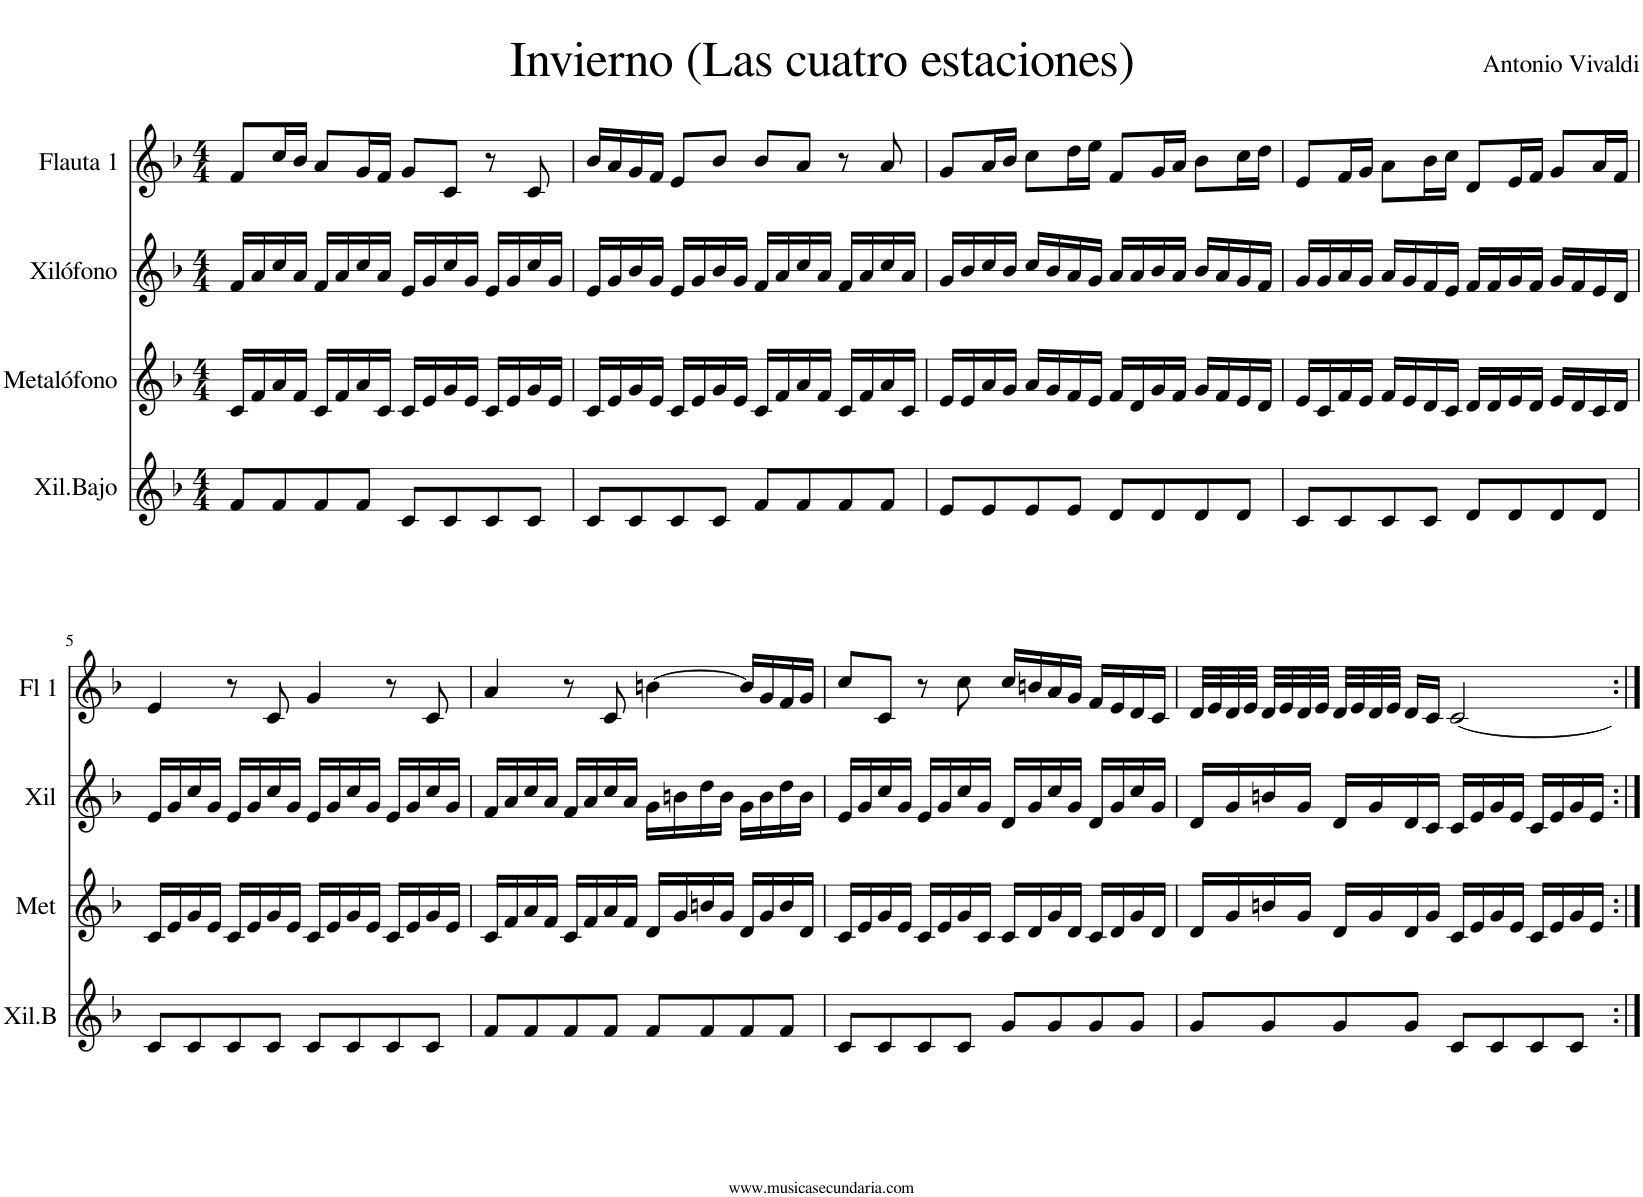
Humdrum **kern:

**kern	**kern	**kern	**kern
*part4	*part3	*part2	*part1
*staff4	*staff3	*staff2	*staff1
*I"Xil.Bajo	*I"Metalófono	*I"Xilófono	*I"Flauta 1
*I'Xil.B	*I'Met	*I'Xil	*I'Fl 1
*clefG2	*clefG2	*clefG2	*clefG2
*k[b-]	*k[b-]	*k[b-]	*k[b-]
*M4/4	*M4/4	*M4/4	*M4/4
=1	=1	=1	=1
8f/L	16c/LL	16f/LL	8f/L
.	16f/	16a/	.
8f/	16a/	16cc/	16cc/L
.	16f/JJ	16a/JJ	16b-/JJ
8f/	16c/LL	16f/LL	8a/L
.	16f/	16a/	.
8f/J	16a/	16cc/	16g/L
.	16c/JJ	16a/JJ	16f/JJ
8c/L	16c/LL	16e/LL	8g/L
.	16e/	16g/	.
8c/	16g/	16cc/	8c/J
.	16e/JJ	16g/JJ	.
8c/	16c/LL	16e/LL	8r
.	16e/	16g/	.
8c/J	16g/	16cc/	8c/
.	16e/JJ	16g/JJ	.
=2	=2	=2	=2
8c/L	16c/LL	16e/LL	16b-/LL
.	16e/	16g/	16a/
8c/	16g/	16b-/	16g/
.	16e/JJ	16g/JJ	16f/JJ
8c/	16c/LL	16e/LL	8e/L
.	16e/	16g/	.
8c/J	16g/	16b-/	8b-/J
.	16e/JJ	16g/JJ	.
8f/L	16c/LL	16f/LL	8b-/L
.	16f/	16a/	.
8f/	16a/	16cc/	8a/J
.	16f/JJ	16a/JJ	.
8f/	16c/LL	16f/LL	8r
.	16f/	16a/	.
8f/J	16a/	16cc/	8a/
.	16c/JJ	16a/JJ	.
=3	=3	=3	=3
8e/L	16e/LL	16g/LL	8g/L
.	16e/	16b-/	.
8e/	16a/	16cc/	16a/L
.	16g/JJ	16b-/JJ	16b-/JJ
8e/	16a/LL	16cc/LL	8cc\L
.	16g/	16b-/	.
8e/J	16f/	16a/	16dd\L
.	16e/JJ	16g/JJ	16ee\JJ
8d/L	16f/LL	16a/LL	8f/L
.	16d/	16a/	.
8d/	16g/	16b-/	16g/L
.	16f/JJ	16a/JJ	16a/JJ
8d/	16g/LL	16b-/LL	8b-\L
.	16f/	16a/	.
8d/J	16e/	16g/	16cc\L
.	16d/JJ	16f/JJ	16dd\JJ
=4	=4	=4	=4
8c/L	16e/LL	16g/LL	8e/L
.	16c/	16g/	.
8c/	16f/	16a/	16f/L
.	16e/JJ	16g/JJ	16g/JJ
8c/	16f/LL	16a/LL	8a\L
.	16e/	16g/	.
8c/J	16d/	16f/	16b-\L
.	16c/JJ	16e/JJ	16cc\JJ
8d/L	16d/LL	16f/LL	8d/L
.	16d/	16f/	.
8d/	16e/	16g/	16e/L
.	16d/JJ	16f/JJ	16f/JJ
8d/	16e/LL	16g/LL	8g/L
.	16d/	16f/	.
8d/J	16c/	16e/	16a/L
.	16d/JJ	16d/JJ	16f/JJ
!!LO:LB:g=z
=5	=5	=5	=5
8c/L	16c/LL	16e/LL	4e/
.	16e/	16g/	.
8c/	16g/	16cc/	.
.	16e/JJ	16g/JJ	.
8c/	16c/LL	16e/LL	8r
.	16e/	16g/	.
8c/J	16g/	16cc/	8c/
.	16e/JJ	16g/JJ	.
8c/L	16c/LL	16e/LL	4g/
.	16e/	16g/	.
8c/	16g/	16cc/	.
.	16e/JJ	16g/JJ	.
8c/	16c/LL	16e/LL	8r
.	16e/	16g/	.
8c/J	16g/	16cc/	8c/
.	16e/JJ	16g/JJ	.
=6	=6	=6	=6
8f/L	16c/LL	16f/LL	4a/
.	16f/	16a/	.
8f/	16a/	16cc/	.
.	16f/JJ	16a/JJ	.
8f/	16c/LL	16f/LL	8r
.	16f/	16a/	.
8f/J	16a/	16cc/	8c/
.	16f/JJ	16a/JJ	.
8f/L	16d/LL	16g\LL	[4bn\
.	16g/	16bn\	.
8f/	16bn/	16dd\	.
.	16g/JJ	16b\JJ	.
8f/	16d/LL	16g\LL	16b/LL]
.	16g/	16b\	16g/
8f/J	16b/	16dd\	16f/
.	16d/JJ	16b\JJ	16g/JJ
=7	=7	=7	=7
8c/L	16c/LL	16e/LL	8cc/L
.	16e/	16g/	.
8c/	16g/	16cc/	8c/J
.	16e/JJ	16g/JJ	.
8c/	16c/LL	16e/LL	8r
.	16e/	16g/	.
8c/J	16g/	16cc/	8cc\
.	16c/JJ	16g/JJ	.
8g/L	16c/LL	16d/LL	16cc/LL
.	16d/	16g/	16bn/
8g/	16g/	16cc/	16a/
.	16d/JJ	16g/JJ	16g/JJ
8g/	16c/LL	16d/LL	16f/LL
.	16d/	16g/	16e/
8g/J	16g/	16cc/	16d/
.	16d/JJ	16g/JJ	16c/JJ
=8	=8	=8	=8
8g/L	16d/LL	16d/LL	32d/LLL
.	.	.	32e/
.	16g/	16g/	32d/
.	.	.	32e/JJJ
8g/	16bn/	16bn/	32d/LLL
.	.	.	32e/
.	16g/JJ	16g/JJ	32d/
.	.	.	32e/JJJ
8g/	16d/LL	16d/LL	32d/LLL
.	.	.	32e/
.	16g/	16g/	32d/
.	.	.	32e/JJJ
8g/J	16d/	16d/	16d/LL
.	16g/JJ	16c/JJ	16c/JJ
8c/L	16c/LL	16c/LL	[2c/
.	16e/	16e/	.
8c/	16g/	16g/	.
.	16e/JJ	16e/JJ	.
8c/	16c/LL	16c/LL	.
.	16e/	16e/	.
8c/J	16g/	16g/	.
.	16e/JJ	16e/JJ	.
=:|!	=:|!	=:|!	=:|!
*-	*-	*-	*-
